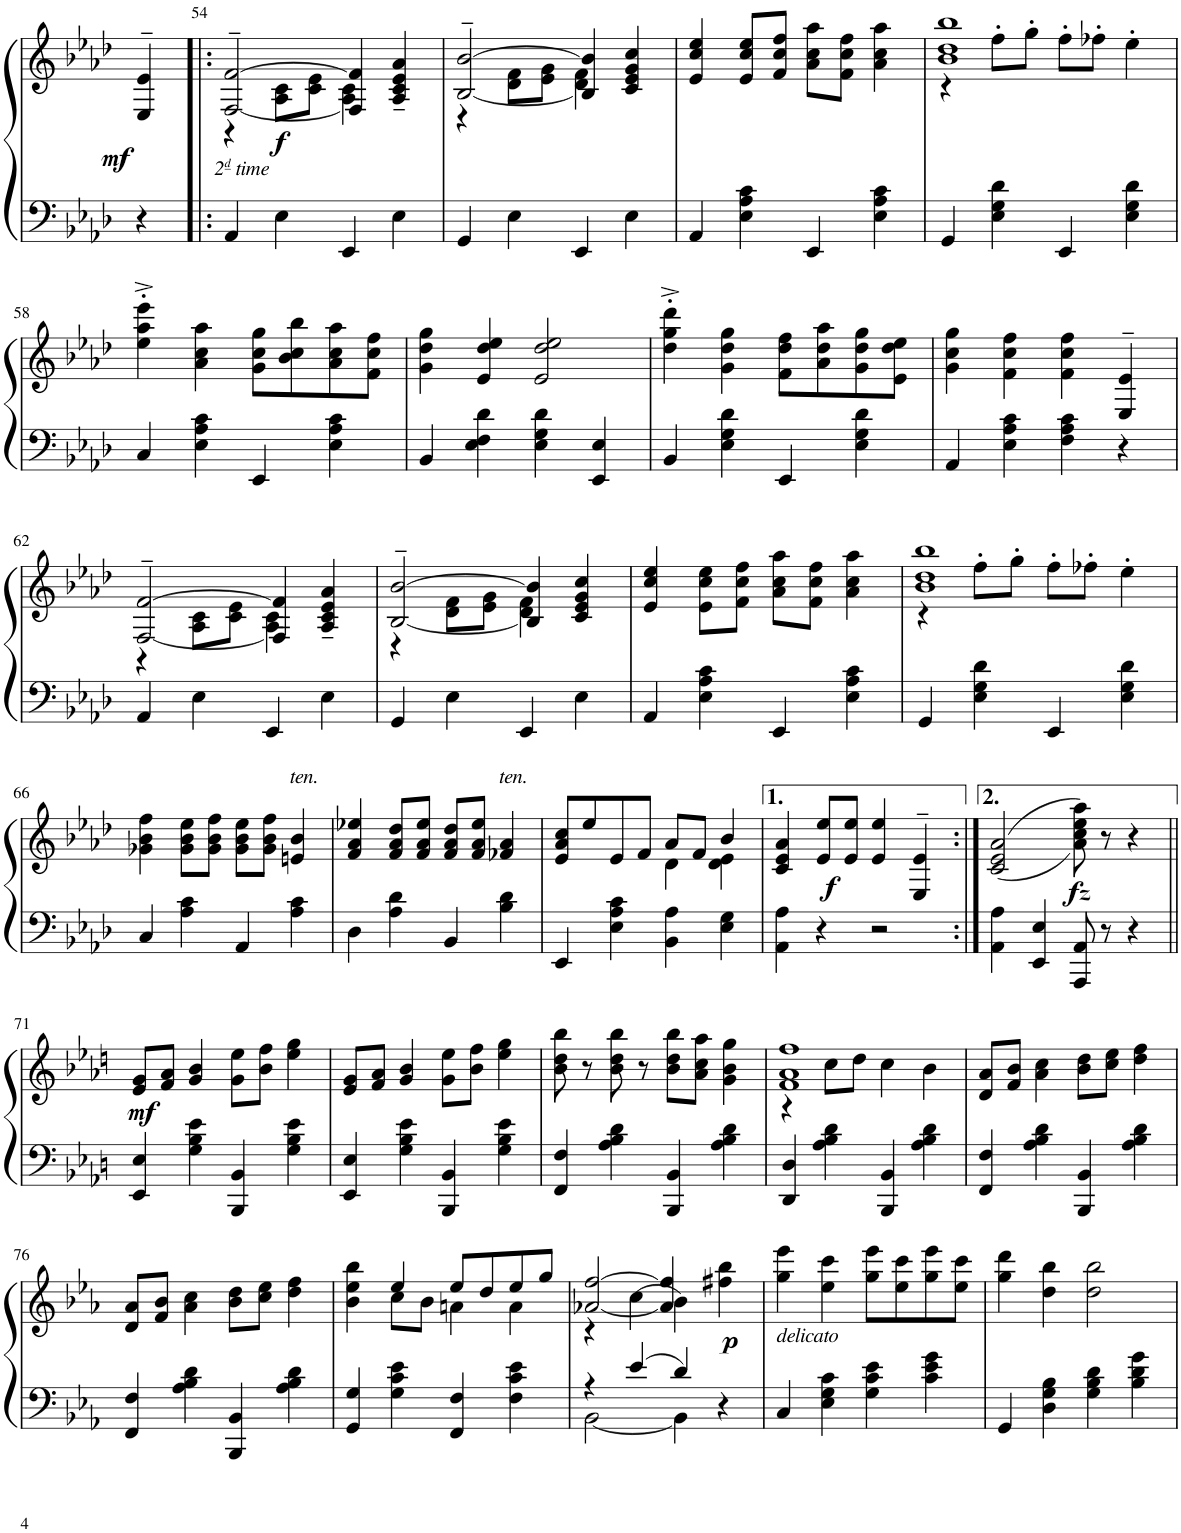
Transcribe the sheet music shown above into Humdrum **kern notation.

**kern	**kern	**dynam
*part1	*part1	*part1
*staff2	*staff1	*staff1/2
*I"Piano	*	*
*I'Pno.	*	*
!!LO:PB:g=z
*clefF4	*clefG2	*
*k[b-e-a-d-]	*k[b-e-a-d-]	*
*M4/4	*M4/4	*
*met(c)	*met(c)	*
=53X1	=53X1	=53X1
!	!	!LO:DY:b
4r	4E-/~> 4e-/~>	mf
=54!|:	=54!|:	=54!|:
*	*^	*
!LO:TX:a:i:t=2	!	!	!
!LO:TX:a:t=d	!	!	!
!LO:TX:a:t=time	!	!	!
4AA-/	[<2F/~ [2f/~	4r	.
!	!	!	!LO:DY:b
4E-\	.	8A-\ 8c\L	f
.	.	8c\ 8e-\J	.
4EE-/	4F/] 4f/]	4A-\ 4c\	.
4E-\	4A-/~ 4c/~ 4e-/~ 4a-/~	4ryy	.
=55	=55	=55	=55
4GG/	[<2B-/~ [2b-/~	4r	.
4E-\	.	8d-\ 8f\L	.
.	.	8e-\ 8g\J	.
4EE-/	4B-/] 4b-/]	4d-\ 4f\	.
4E-\	4c/ 4e-/ 4g/ 4cc/	4ryy	.
*	*v	*v	*
=56	=56	=56
4AA-/	4e-/ 4cc/ 4ee-/	.
4E-\ 4A-\ 4c\	8e-/ 8cc/ 8ee-/L	.
.	8f/ 8cc/ 8ff/J	.
4EE-/	8a-\ 8cc\ 8aa-\L	.
.	8f\ 8cc\ 8ff\J	.
4E-\ 4A-\ 4c\	4a-\ 4cc\ 4aa-\	.
=57	=57	=57
*	*^	*
4GG/	1b- 1dd- 1bb-	4r	.
4E-\ 4G\ 4d-\	.	8ff'>\L	.
.	.	8gg'>\J	.
4EE-/	.	8ff'>\L	.
.	.	8ff-X'>\J	.
4E-\ 4G\ 4d-\	.	4ee-'>\	.
*	*v	*v	*
!!LO:LB:g=z
=58	=58	=58
4C/	4ee-\'^ 4aa-\'^ 4eee-\'^	.
4E-\ 4A-\ 4c\	4a-\ 4cc\ 4aa-\	.
4EE-/	8g\ 8cc\ 8gg\L	.
.	8b-\ 8cc\ 8bb-\	.
4E-\ 4A-\ 4c\	8a-\ 8cc\ 8aa-\	.
.	8f\ 8cc\ 8ff\J	.
=59	=59	=59
4BB-/	4g\ 4dd-\ 4gg\	.
4E-\ 4F\ 4d-\	4e-/ 4dd-/ 4ee-/	.
4E-\ 4G\ 4d-\	2e-/ 2dd-/ 2ee-/	.
4EE-/ 4E-/	.	.
=60	=60	=60
4BB-/	4dd-\'^ 4gg\'^ 4ddd-\'^	.
4E-\ 4G\ 4d-\	4g\ 4dd-\ 4gg\	.
4EE-/	8f\ 8dd-\ 8ff\L	.
.	8a-\ 8dd-\ 8aa-\	.
4E-\ 4G\ 4d-\	8g\ 8dd-\ 8gg\	.
.	8e-\ 8dd-\ 8ee-\J	.
=61	=61	=61
4AA-/	4g\ 4cc\ 4gg\	.
4E-\ 4A-\ 4c\	4f\ 4cc\ 4ff\	.
4F\ 4A-\ 4c\	4f\ 4cc\ 4ff\	.
4r	4E-/~> 4e-/~>	.
!!LO:LB:g=z
=62	=62	=62
*	*^	*
4AA-/	[<2F/~ [2f/~	4r	.
4E-\	.	8A-\ 8c\L	.
.	.	8c\ 8e-\J	.
4EE-/	4F/] 4f/]	4A-\ 4c\	.
4E-\	4A-/~ 4c/~ 4e-/~ 4a-/~	4ryy	.
=63	=63	=63	=63
4GG/	[<2B-/~ [2b-/~	4r	.
4E-\	.	8d-\ 8f\L	.
.	.	8e-\ 8g\J	.
4EE-/	4B-/] 4b-/]	4d-\ 4f\	.
4E-\	4c/ 4e-/ 4g/ 4cc/	4ryy	.
*	*v	*v	*
=64	=64	=64
4AA-/	4e-/ 4cc/ 4ee-/	.
4E-\ 4A-\ 4c\	8e-\ 8cc\ 8ee-\L	.
.	8f\ 8cc\ 8ff\J	.
4EE-/	8a-\ 8cc\ 8aa-\L	.
.	8f\ 8cc\ 8ff\J	.
4E-\ 4A-\ 4c\	4a-\ 4cc\ 4aa-\	.
=65	=65	=65
*	*^	*
4GG/	1b- 1dd- 1bb-	4r	.
4E-\ 4G\ 4d-\	.	8ff'>\L	.
.	.	8gg'>\J	.
4EE-/	.	8ff'>\L	.
.	.	8ff-X'>\J	.
4E-\ 4G\ 4d-\	.	4ee-'>\	.
*	*v	*v	*
!!LO:LB:g=z
=66	=66	=66
4C/	4g-X\ 4b-\ 4ff\	.
4A-\ 4c\	8g-\ 8b-\ 8ee-\L	.
.	8g-\ 8b-\ 8ff\J	.
4AA-/	8g-\ 8b-\ 8ee-\L	.
.	8g-\ 8b-\ 8ff\J	.
!	!LO:TX:a:i:t=ten.	!
4A-\ 4c\	4en/ 4b-/	.
=67	=67	=67
4D-\	4f/ 4a-/ 4ee-X/	.
4A-\ 4d-\	8f/ 8a-/ 8dd-/L	.
.	8f/ 8a-/ 8ee-/J	.
4BB-/	8f/ 8a-/ 8dd-/L	.
.	8f/ 8a-/ 8ee-/J	.
!	!LO:TX:a:i:t=ten.	!
4B-\ 4d-\	4f-X/ 4a-/	.
=68	=68	=68
*	*^	*
4EE-/	8e-/ 8a-/ 8cc/L	2ryy	.
.	8ee-/	.	.
4E-\ 4A-\ 4c\	8e-/	.	.
.	8f/J	.	.
4BB-\ 4A-\	8a-/L	4d-\	.
.	8f/J	.	.
4E-\ 4G\	4b-/	4d-\ 4e-\	.
*	*v	*v	*
=69	=69	=69
4AA-\ 4A-\	4c/ 4e-/ 4a-/	.
!	!	!LO:DY:b
4r	8e-/ 8ee-/L	f
.	8e-/ 8ee-/J	.
2r	4e-/ 4ee-/	.
.	4E-/~> 4e-/~>	.
=70:|!	=70:|!	=70:|!
4AA-\ 4A-\	(<(2c/ 2e-/ 2a-/	.
4EE-/ 4E-/	.	.
!	!	!LO:DY:b
8AAA-/ 8AA-/	8a-\ 8cc\ 8ee-\ 8aa-\))	fz
8r	8r	.
4r	4r	.
!!LO:LB:g=z
=71||	=71||	=71||
*k[b-e-a-]	*k[b-e-a-]	*
!	!	!LO:DY:b
4EE-/ 4E-/	8e-/ 8g/L	mf
.	8f/ 8a-/J	.
4G\ 4B-\ 4e-\	4g/ 4b-/	.
4BBB-/ 4BB-/	8g\ 8ee-\L	.
.	8b-\ 8ff\J	.
4G\ 4B-\ 4e-\	4ee-\ 4gg\	.
=72	=72	=72
4EE-/ 4E-/	8e-/ 8g/L	.
.	8f/ 8a-/J	.
4G\ 4B-\ 4e-\	4g/ 4b-/	.
4BBB-/ 4BB-/	8g\ 8ee-\L	.
.	8b-\ 8ff\J	.
4G\ 4B-\ 4e-\	4ee-\ 4gg\	.
=73	=73	=73
4FF/ 4F/	8b-\ 8dd\ 8bb-\	.
.	8r	.
4A-\ 4B-\ 4d\	8b-\ 8dd\ 8bb-\	.
.	8r	.
4BBB-/ 4BB-/	8b-\ 8dd\ 8bb-\L	.
.	8a-\ 8cc\ 8aa-\J	.
4A-\ 4B-\ 4d\	4g\ 4b-\ 4gg\	.
=74	=74	=74
*	*^	*
4DD/ 4D/	1f 1a- 1ff	4r	.
4A-\ 4B-\ 4d\	.	8cc\L	.
.	.	8dd\J	.
4BBB-/ 4BB-/	.	4cc\	.
4A-\ 4B-\ 4d\	.	4b-\	.
*	*v	*v	*
=75	=75	=75
4FF/ 4F/	8d/ 8a-/L	.
.	8f/ 8b-/J	.
4A-\ 4B-\ 4d\	4a-\ 4cc\	.
4BBB-/ 4BB-/	8b-\ 8dd\L	.
.	8cc\ 8ee-\J	.
4A-\ 4B-\ 4d\	4dd\ 4ff\	.
!!LO:LB:g=z
=76	=76	=76
4FF/ 4F/	8d/ 8a-/L	.
.	8f/ 8b-/J	.
4A-\ 4B-\ 4d\	4a-\ 4cc\	.
4BBB-/ 4BB-/	8b-\ 8dd\L	.
.	8cc\ 8ee-\J	.
4A-\ 4B-\ 4d\	4dd\ 4ff\	.
=77	=77	=77
*	*^	*
4GG/ 4G/	4b-\ 4ee-\ 4bb-\	4ryy	.
4G\ 4c\ 4e-\	4ee-/	8cc\L	.
.	.	8b-\J	.
4FF/ 4F/	8ee-/L	4an\	.
.	8dd/	.	.
4F\ 4c\ 4e-\	8ee-/	4a\	.
.	8gg/J	.	.
=78	=78	=78	=78
*^	*	*	*
4r	[2BB-\	[<2a-X/ [2ff/	4r	.
4e-/	.	.	(>4cc\	.
4d/	4BB-\]	4a-/] 4ff/]	4b-\)	.
!	!	!	!	!LO:DY:b
4r	4ryy	4ff#X\ 4bb-\	4ryy	p
=79	=79	=79	=79	=79
!LO:TX:a:i:t=delicato	!	!	!	!
*v	*v	*	*	*
*	*v	*v	*
4C/	4gg\ 4eee-\	.
4E-\ 4G\ 4c\	4ee-\ 4ccc\	.
4G\ 4c\ 4e-\	8gg\ 8eee-\L	.
.	8ee-\ 8ccc\	.
4c\ 4e-\ 4g\	8gg\ 8eee-\	.
.	8ee-\ 8ccc\J	.
=80	=80	=80
4GG/	4gg\ 4ddd\	.
4D\ 4G\ 4B-\	4dd\ 4bb-\	.
4G\ 4B-\ 4d\	2dd\ 2bb-\	.
4B-\ 4d\ 4g\	.	.
=	=	=
*-	*-	*-
